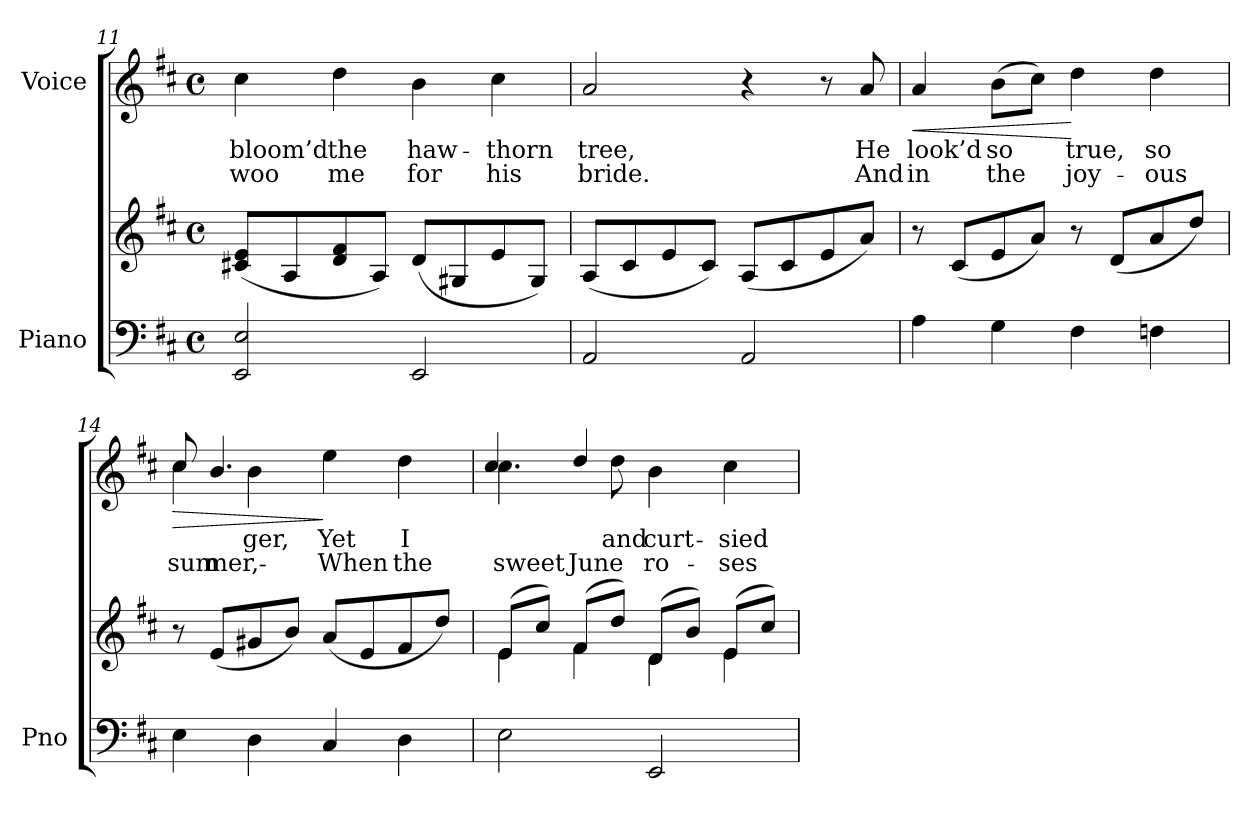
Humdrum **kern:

**kern	**kern	**kern	**text	**text	**dynam
*part2	*part2	*part1	*part1	*part1	*part1
*staff3	*staff2	*staff1	*staff1	*staff1	*staff1
*I"Piano	*	*I"Voice	*	*	*
*I'Pno	*	*	*	*	*
*clefF4	*clefG2	*clefG2	*	*	*
*k[f#c#]	*k[f#c#]	*k[f#c#]	*	*	*
*M4/4	*M4/4	*M4/4	*	*	*
*met(c)	*met(c)	*met(c)	*	*	*
=11	=11	=11	=11	=11	=11
2EE/ 2E/	(8c#X/ 8e/L	4cc#\	bloom’d	woo	.
.	8A/	.	.	.	.
.	8d/ 8f#/	4dd\	the	me	.
.	8A/J)	.	.	.	.
2EE/	(8d/L	4b\	haw-	for	.
.	8G#X/	.	.	.	.
.	8e/	4cc#\	-thorn	his	.
.	8G#/J)	.	.	.	.
=12	=12	=12	=12	=12	=12
2AA/	(8A/L	2a/	tree,	bride.	.
.	8c#/	.	.	.	.
.	8e/	.	.	.	.
.	8c#/J)	.	.	.	.
2AA/	(8A/L	4r	.	.	.
.	8c#/	.	.	.	.
.	8e/	8r	.	.	.
.	8a/J)	8a/	He	And	.
=13	=13	=13	=13	=13	=13
!	!	!	!	!	!LO:HP:b
4A\	8r	4a/	look’d	in	<
.	(8c#/L	.	.	.	.
4G\	8e/	(8b\L	so	the	.
.	8a/J)	8cc#\J)	.	.	.
4F#\	8r	4dd\	true,	joy-	[
.	(8d/L	.	.	.	.
4Fn\	8a/	4dd\	so	-ous	.
.	8dd/J)	.	.	.	.
=14	=14	=14	=14	=14	=14
!	!	!	!	!	!LO:HP:b
*	*	*^	*	*	*
4E\	8r	4cc#\	8cc#/	.	sum-	>
.	(8e/L	.	4.b/	.	-mer,	.
4D\	8g#X/	4b\	.	-ger,	.	.
.	8b/J)	.	.	.	.	.
4C#/	(8a/L	4ee\	2ryy	Yet	When	]
.	8e/	.	.	.	.	.
4D\	8f#/	4dd\	.	I	the	.
.	8dd/J)	.	.	.	.	.
=15	=15	=15	=15	=15	=15	=15
*	*^	*	*	*	*	*
2E\	(<8e/L	4e\	4.cc#\	4cc#/	.	sweet	.
.	8cc#/J)	.	.	.	.	.	.
.	(<8f#/L	4f#\	.	4dd/	.	June	.
.	8dd/J)	.	8dd\	.	and	.	.
2EE/	(<8d/L	4d\	4b\	2ryy	curt-	ro-	.
.	8b/J)	.	.	.	.	.	.
.	(<8e/L	4e\	4cc#\	.	-sied	-ses	.
.	8cc#/J)	.	.	.	.	.	.
*	*v	*v	*	*	*	*	*
*	*	*v	*v	*	*	*
=	=	=	=	=	=
*-	*-	*-	*-	*-	*-
